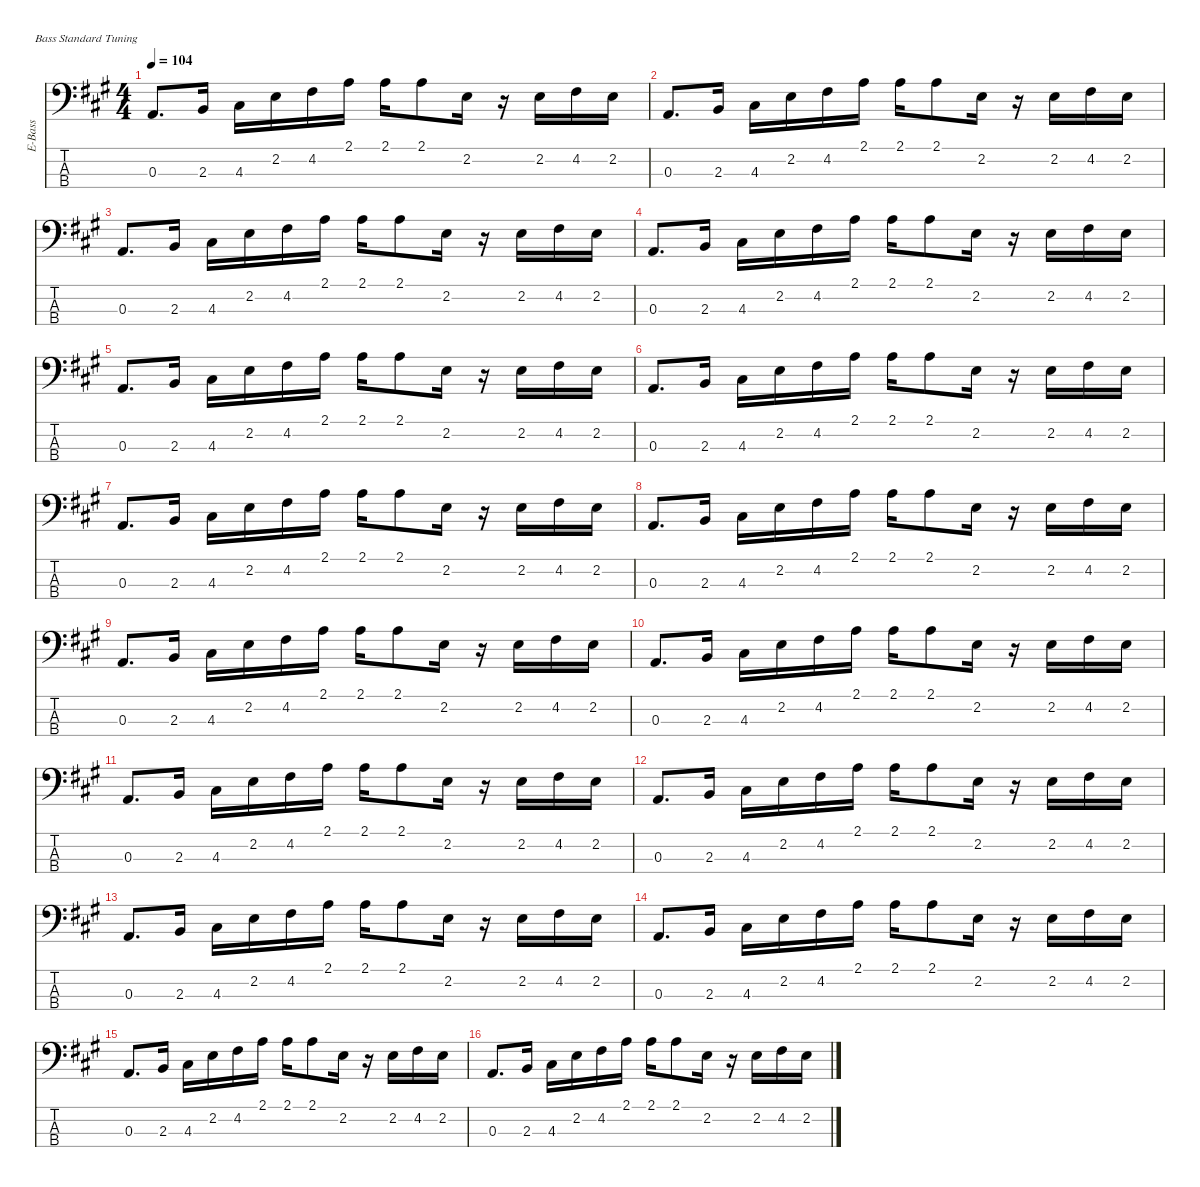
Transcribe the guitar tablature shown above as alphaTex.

\hideDynamics
\bracketExtendMode nobrackets
\otherSystemsTrackNameOrientation horizontal
\track ("Bass" "E-Bass") {defaultSystemsLayout 4 instrument electricbassfinger}
\staff {score tabs}
\tuning (G2 D2 A1 E1)
\ts (4 4)
\tempo 104
\clef f4
\ks a
0.3{acc forcenatural}.8{d dy f beam Up} 2.3{acc forcenatural}.16{beam Up} 4.3{acc #}.16{beam Down} 2.2{acc forcenatural}.16{beam Down} 4.2{acc #}.16{beam Down} 2.1{acc forcenatural}.16{beam Down} 2.1{acc forcenatural}.16{beam Down} 2.1{acc forcenatural}.8{beam Down} 2.2{acc forcenatural}.16{beam Down} r.16{beam Down} 2.2{acc forcenatural}.16{beam Down} 4.2{acc #}.16{beam Down} 2.2{acc forcenatural}.16{beam Down} |
0.3{acc forcenatural}.8{d beam Up} 2.3{acc forcenatural}.16{beam Up} 4.3{acc #}.16{beam Down} 2.2{acc forcenatural}.16{beam Down} 4.2{acc #}.16{beam Down} 2.1{acc forcenatural}.16{beam Down} 2.1{acc forcenatural}.16{beam Down} 2.1{acc forcenatural}.8{beam Down} 2.2{acc forcenatural}.16{beam Down} r.16{beam Down} 2.2{acc forcenatural}.16{beam Down} 4.2{acc #}.16{beam Down} 2.2{acc forcenatural}.16{beam Down} |
0.3{acc forcenatural}.8{d beam Up} 2.3{acc forcenatural}.16{beam Up} 4.3{acc #}.16{beam Down} 2.2{acc forcenatural}.16{beam Down} 4.2{acc #}.16{beam Down} 2.1{acc forcenatural}.16{beam Down} 2.1{acc forcenatural}.16{beam Down} 2.1{acc forcenatural}.8{beam Down} 2.2{acc forcenatural}.16{beam Down} r.16{beam Down} 2.2{acc forcenatural}.16{beam Down} 4.2{acc #}.16{beam Down} 2.2{acc forcenatural}.16{beam Down} |
0.3{acc forcenatural}.8{d beam Up} 2.3{acc forcenatural}.16{beam Up} 4.3{acc #}.16{beam Down} 2.2{acc forcenatural}.16{beam Down} 4.2{acc #}.16{beam Down} 2.1{acc forcenatural}.16{beam Down} 2.1{acc forcenatural}.16{beam Down} 2.1{acc forcenatural}.8{beam Down} 2.2{acc forcenatural}.16{beam Down} r.16{beam Down} 2.2{acc forcenatural}.16{beam Down} 4.2{acc #}.16{beam Down} 2.2{acc forcenatural}.16{beam Down} |
0.3{acc forcenatural}.8{d beam Up} 2.3{acc forcenatural}.16{beam Up} 4.3{acc #}.16{beam Down} 2.2{acc forcenatural}.16{beam Down} 4.2{acc #}.16{beam Down} 2.1{acc forcenatural}.16{beam Down} 2.1{acc forcenatural}.16{beam Down} 2.1{acc forcenatural}.8{beam Down} 2.2{acc forcenatural}.16{beam Down} r.16{beam Down} 2.2{acc forcenatural}.16{beam Down} 4.2{acc #}.16{beam Down} 2.2{acc forcenatural}.16{beam Down} |
0.3{acc forcenatural}.8{d beam Up} 2.3{acc forcenatural}.16{beam Up} 4.3{acc #}.16{beam Down} 2.2{acc forcenatural}.16{beam Down} 4.2{acc #}.16{beam Down} 2.1{acc forcenatural}.16{beam Down} 2.1{acc forcenatural}.16{beam Down} 2.1{acc forcenatural}.8{beam Down} 2.2{acc forcenatural}.16{beam Down} r.16{beam Down} 2.2{acc forcenatural}.16{beam Down} 4.2{acc #}.16{beam Down} 2.2{acc forcenatural}.16{beam Down} |
0.3{acc forcenatural}.8{d beam Up} 2.3{acc forcenatural}.16{beam Up} 4.3{acc #}.16{beam Down} 2.2{acc forcenatural}.16{beam Down} 4.2{acc #}.16{beam Down} 2.1{acc forcenatural}.16{beam Down} 2.1{acc forcenatural}.16{beam Down} 2.1{acc forcenatural}.8{beam Down} 2.2{acc forcenatural}.16{beam Down} r.16{beam Down} 2.2{acc forcenatural}.16{beam Down} 4.2{acc #}.16{beam Down} 2.2{acc forcenatural}.16{beam Down} |
0.3{acc forcenatural}.8{d beam Up} 2.3{acc forcenatural}.16{beam Up} 4.3{acc #}.16{beam Down} 2.2{acc forcenatural}.16{beam Down} 4.2{acc #}.16{beam Down} 2.1{acc forcenatural}.16{beam Down} 2.1{acc forcenatural}.16{beam Down} 2.1{acc forcenatural}.8{beam Down} 2.2{acc forcenatural}.16{beam Down} r.16{beam Down} 2.2{acc forcenatural}.16{beam Down} 4.2{acc #}.16{beam Down} 2.2{acc forcenatural}.16{beam Down} |
0.3{acc forcenatural}.8{d beam Up} 2.3{acc forcenatural}.16{beam Up} 4.3{acc #}.16{beam Down} 2.2{acc forcenatural}.16{beam Down} 4.2{acc #}.16{beam Down} 2.1{acc forcenatural}.16{beam Down} 2.1{acc forcenatural}.16{beam Down} 2.1{acc forcenatural}.8{beam Down} 2.2{acc forcenatural}.16{beam Down} r.16{beam Down} 2.2{acc forcenatural}.16{beam Down} 4.2{acc #}.16{beam Down} 2.2{acc forcenatural}.16{beam Down} |
0.3{acc forcenatural}.8{d beam Up} 2.3{acc forcenatural}.16{beam Up} 4.3{acc #}.16{beam Down} 2.2{acc forcenatural}.16{beam Down} 4.2{acc #}.16{beam Down} 2.1{acc forcenatural}.16{beam Down} 2.1{acc forcenatural}.16{beam Down} 2.1{acc forcenatural}.8{beam Down} 2.2{acc forcenatural}.16{beam Down} r.16{beam Down} 2.2{acc forcenatural}.16{beam Down} 4.2{acc #}.16{beam Down} 2.2{acc forcenatural}.16{beam Down} |
0.3{acc forcenatural}.8{d beam Up} 2.3{acc forcenatural}.16{beam Up} 4.3{acc #}.16{beam Down} 2.2{acc forcenatural}.16{beam Down} 4.2{acc #}.16{beam Down} 2.1{acc forcenatural}.16{beam Down} 2.1{acc forcenatural}.16{beam Down} 2.1{acc forcenatural}.8{beam Down} 2.2{acc forcenatural}.16{beam Down} r.16{beam Down} 2.2{acc forcenatural}.16{beam Down} 4.2{acc #}.16{beam Down} 2.2{acc forcenatural}.16{beam Down} |
0.3{acc forcenatural}.8{d beam Up} 2.3{acc forcenatural}.16{beam Up} 4.3{acc #}.16{beam Down} 2.2{acc forcenatural}.16{beam Down} 4.2{acc #}.16{beam Down} 2.1{acc forcenatural}.16{beam Down} 2.1{acc forcenatural}.16{beam Down} 2.1{acc forcenatural}.8{beam Down} 2.2{acc forcenatural}.16{beam Down} r.16{beam Down} 2.2{acc forcenatural}.16{beam Down} 4.2{acc #}.16{beam Down} 2.2{acc forcenatural}.16{beam Down} |
0.3{acc forcenatural}.8{d beam Up} 2.3{acc forcenatural}.16{beam Up} 4.3{acc #}.16{beam Down} 2.2{acc forcenatural}.16{beam Down} 4.2{acc #}.16{beam Down} 2.1{acc forcenatural}.16{beam Down} 2.1{acc forcenatural}.16{beam Down} 2.1{acc forcenatural}.8{beam Down} 2.2{acc forcenatural}.16{beam Down} r.16{beam Down} 2.2{acc forcenatural}.16{beam Down} 4.2{acc #}.16{beam Down} 2.2{acc forcenatural}.16{beam Down} |
0.3{acc forcenatural}.8{d beam Up} 2.3{acc forcenatural}.16{beam Up} 4.3{acc #}.16{beam Down} 2.2{acc forcenatural}.16{beam Down} 4.2{acc #}.16{beam Down} 2.1{acc forcenatural}.16{beam Down} 2.1{acc forcenatural}.16{beam Down} 2.1{acc forcenatural}.8{beam Down} 2.2{acc forcenatural}.16{beam Down} r.16{beam Down} 2.2{acc forcenatural}.16{beam Down} 4.2{acc #}.16{beam Down} 2.2{acc forcenatural}.16{beam Down} |
0.3{acc forcenatural}.8{d beam Up} 2.3{acc forcenatural}.16{beam Up} 4.3{acc #}.16{beam Down} 2.2{acc forcenatural}.16{beam Down} 4.2{acc #}.16{beam Down} 2.1{acc forcenatural}.16{beam Down} 2.1{acc forcenatural}.16{beam Down} 2.1{acc forcenatural}.8{beam Down} 2.2{acc forcenatural}.16{beam Down} r.16{beam Down} 2.2{acc forcenatural}.16{beam Down} 4.2{acc #}.16{beam Down} 2.2{acc forcenatural}.16{beam Down} |
0.3{acc forcenatural}.8{d beam Up} 2.3{acc forcenatural}.16{beam Up} 4.3{acc #}.16{beam Down} 2.2{acc forcenatural}.16{beam Down} 4.2{acc #}.16{beam Down} 2.1{acc forcenatural}.16{beam Down} 2.1{acc forcenatural}.16{beam Down} 2.1{acc forcenatural}.8{beam Down} 2.2{acc forcenatural}.16{beam Down} r.16{beam Down} 2.2{acc forcenatural}.16{beam Down} 4.2{acc #}.16{beam Down} 2.2{acc forcenatural}.16{beam Down}
